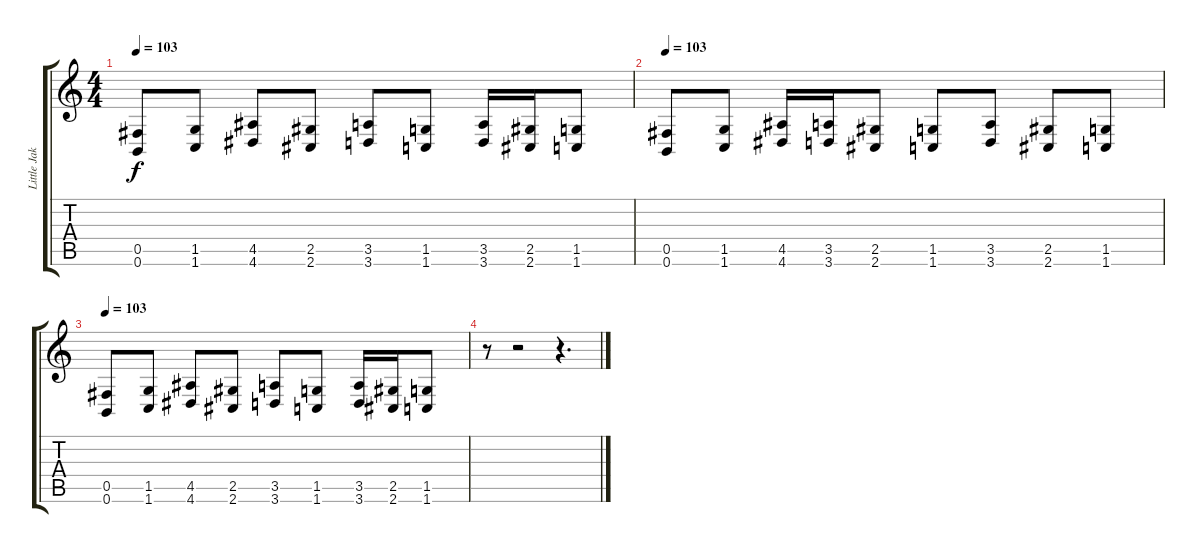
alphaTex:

\track ("Little Jake" "Little Jak") {instrument distortionguitar}
\staff {score tabs}
\tuning (Db4 Ab3 E3 B2 Gb2 B1) {hide}
\ts (4 4)
\tempo 103
\clef g2
\ks c
(0.5 0.6).8{dy f} (1.5 1.6).8 (4.5 4.6).8 (2.5 2.6).8 (3.5 3.6).8 (1.5 1.6).8 (3.5 3.6).16 (2.5 2.6).16 (1.5 1.6).8 |
\tempo 103
(0.5 0.6).8 (1.5 1.6).8 (4.5 4.6).16 (3.5 3.6).16 (2.5 2.6).8 (1.5 1.6).8 (3.5 3.6).8 (2.5 2.6).8 (1.5 1.6).8 |
\tempo 103
(0.5 0.6).8 (1.5 1.6).8 (4.5 4.6).8 (2.5 2.6).8 (3.5 3.6).8 (1.5 1.6).8 (3.5 3.6).16 (2.5 2.6).16 (1.5 1.6).8 |
r.8 r.2 r.4{d}
